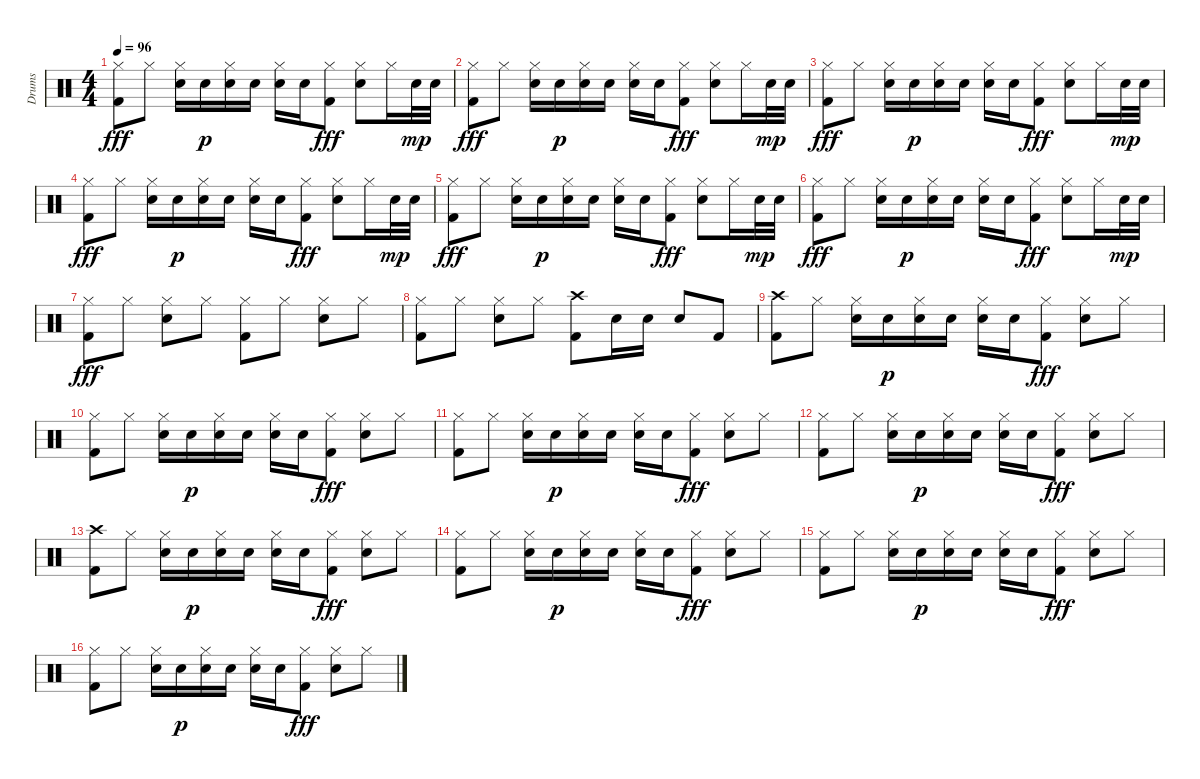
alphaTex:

\track ("Drums" "Drums") {instrument percussion}
\staff {score}
\articulation defaults
\ts (4 4)
\tempo 96
\clef neutral
\ks c
("Hi-Hat (closed)" "Kick (hit) 2").8{dy fff} "Hi-Hat (closed)".8 ("Hi-Hat (closed)" "Snare (hit) 2").16 "Snare (hit) 2".16{dy p} ("Hi-Hat (closed)" "Snare (hit) 2").16 "Snare (hit) 2".16 ("Hi-Hat (closed)" "Snare (hit) 2").16 "Snare (hit) 2".16 ("Hi-Hat (closed)" "Kick (hit) 2").8{dy fff} ("Hi-Hat (closed)" "Snare (hit) 2").8 "Hi-Hat (closed)".16 "Snare (hit) 2".32{dy mp} "Snare (hit) 2".32 |
("Hi-Hat (closed)" "Kick (hit) 2").8{dy fff} "Hi-Hat (closed)".8 ("Hi-Hat (closed)" "Snare (hit) 2").16 "Snare (hit) 2".16{dy p} ("Hi-Hat (closed)" "Snare (hit) 2").16 "Snare (hit) 2".16 ("Hi-Hat (closed)" "Snare (hit) 2").16 "Snare (hit) 2".16 ("Hi-Hat (closed)" "Kick (hit) 2").8{dy fff} ("Hi-Hat (closed)" "Snare (hit) 2").8 "Hi-Hat (closed)".16 "Snare (hit) 2".32{dy mp} "Snare (hit) 2".32 |
("Hi-Hat (closed)" "Kick (hit) 2").8{dy fff} "Hi-Hat (closed)".8 ("Hi-Hat (closed)" "Snare (hit) 2").16 "Snare (hit) 2".16{dy p} ("Hi-Hat (closed)" "Snare (hit) 2").16 "Snare (hit) 2".16 ("Hi-Hat (closed)" "Snare (hit) 2").16 "Snare (hit) 2".16 ("Hi-Hat (closed)" "Kick (hit) 2").8{dy fff} ("Hi-Hat (closed)" "Snare (hit) 2").8 "Hi-Hat (closed)".16 "Snare (hit) 2".32{dy mp} "Snare (hit) 2".32 |
("Hi-Hat (closed)" "Kick (hit) 2").8{dy fff} "Hi-Hat (closed)".8 ("Hi-Hat (closed)" "Snare (hit) 2").16 "Snare (hit) 2".16{dy p} ("Hi-Hat (closed)" "Snare (hit) 2").16 "Snare (hit) 2".16 ("Hi-Hat (closed)" "Snare (hit) 2").16 "Snare (hit) 2".16 ("Hi-Hat (closed)" "Kick (hit) 2").8{dy fff} ("Hi-Hat (closed)" "Snare (hit) 2").8 "Hi-Hat (closed)".16 "Snare (hit) 2".32{dy mp} "Snare (hit) 2".32 |
("Hi-Hat (closed)" "Kick (hit) 2").8{dy fff} "Hi-Hat (closed)".8 ("Hi-Hat (closed)" "Snare (hit) 2").16 "Snare (hit) 2".16{dy p} ("Hi-Hat (closed)" "Snare (hit) 2").16 "Snare (hit) 2".16 ("Hi-Hat (closed)" "Snare (hit) 2").16 "Snare (hit) 2".16 ("Hi-Hat (closed)" "Kick (hit) 2").8{dy fff} ("Hi-Hat (closed)" "Snare (hit) 2").8 "Hi-Hat (closed)".16 "Snare (hit) 2".32{dy mp} "Snare (hit) 2".32 |
("Hi-Hat (closed)" "Kick (hit) 2").8{dy fff} "Hi-Hat (closed)".8 ("Hi-Hat (closed)" "Snare (hit) 2").16 "Snare (hit) 2".16{dy p} ("Hi-Hat (closed)" "Snare (hit) 2").16 "Snare (hit) 2".16 ("Hi-Hat (closed)" "Snare (hit) 2").16 "Snare (hit) 2".16 ("Hi-Hat (closed)" "Kick (hit) 2").8{dy fff} ("Hi-Hat (closed)" "Snare (hit) 2").8 "Hi-Hat (closed)".16 "Snare (hit) 2".32{dy mp} "Snare (hit) 2".32 |
("Hi-Hat (closed)" "Kick (hit) 2").8{dy fff} "Hi-Hat (closed)".8 ("Hi-Hat (closed)" "Snare (hit) 2").8 "Hi-Hat (closed)".8 ("Hi-Hat (closed)" "Kick (hit) 2").8 "Hi-Hat (closed)".8 ("Hi-Hat (closed)" "Snare (hit) 2").8 "Hi-Hat (closed)".8 |
("Hi-Hat (closed)" "Kick (hit) 2").8 "Hi-Hat (closed)".8 ("Hi-Hat (closed)" "Snare (hit) 2").8 "Hi-Hat (closed)".8 ("Crash high (hit)" "Kick (hit) 2").8 "Snare (hit) 2".16 "Snare (hit) 2".16 "Snare (hit) 2".8 "Kick (hit) 2".8 |
("Crash high (hit)" "Kick (hit) 2").8 "Hi-Hat (closed)".8 ("Hi-Hat (closed)" "Snare (hit) 2").16 "Snare (hit) 2".16{dy p} ("Hi-Hat (closed)" "Snare (hit) 2").16 "Snare (hit) 2".16 ("Hi-Hat (closed)" "Snare (hit) 2").16 "Snare (hit) 2".16 ("Hi-Hat (closed)" "Kick (hit) 2").8{dy fff} ("Hi-Hat (closed)" "Snare (hit) 2").8 "Hi-Hat (closed)".8 |
("Hi-Hat (closed)" "Kick (hit) 2").8 "Hi-Hat (closed)".8 ("Hi-Hat (closed)" "Snare (hit) 2").16 "Snare (hit) 2".16{dy p} ("Hi-Hat (closed)" "Snare (hit) 2").16 "Snare (hit) 2".16 ("Hi-Hat (closed)" "Snare (hit) 2").16 "Snare (hit) 2".16 ("Hi-Hat (closed)" "Kick (hit) 2").8{dy fff} ("Hi-Hat (closed)" "Snare (hit) 2").8 "Hi-Hat (closed)".8 |
("Hi-Hat (closed)" "Kick (hit) 2").8 "Hi-Hat (closed)".8 ("Hi-Hat (closed)" "Snare (hit) 2").16 "Snare (hit) 2".16{dy p} ("Hi-Hat (closed)" "Snare (hit) 2").16 "Snare (hit) 2".16 ("Hi-Hat (closed)" "Snare (hit) 2").16 "Snare (hit) 2".16 ("Hi-Hat (closed)" "Kick (hit) 2").8{dy fff} ("Hi-Hat (closed)" "Snare (hit) 2").8 "Hi-Hat (closed)".8 |
("Hi-Hat (closed)" "Kick (hit) 2").8 "Hi-Hat (closed)".8 ("Hi-Hat (closed)" "Snare (hit) 2").16 "Snare (hit) 2".16{dy p} ("Hi-Hat (closed)" "Snare (hit) 2").16 "Snare (hit) 2".16 ("Hi-Hat (closed)" "Snare (hit) 2").16 "Snare (hit) 2".16 ("Hi-Hat (closed)" "Kick (hit) 2").8{dy fff} ("Hi-Hat (closed)" "Snare (hit) 2").8 "Hi-Hat (closed)".8 |
("Crash high (hit)" "Kick (hit) 2").8 "Hi-Hat (closed)".8 ("Hi-Hat (closed)" "Snare (hit) 2").16 "Snare (hit) 2".16{dy p} ("Hi-Hat (closed)" "Snare (hit) 2").16 "Snare (hit) 2".16 ("Hi-Hat (closed)" "Snare (hit) 2").16 "Snare (hit) 2".16 ("Hi-Hat (closed)" "Kick (hit) 2").8{dy fff} ("Hi-Hat (closed)" "Snare (hit) 2").8 "Hi-Hat (closed)".8 |
("Hi-Hat (closed)" "Kick (hit) 2").8 "Hi-Hat (closed)".8 ("Hi-Hat (closed)" "Snare (hit) 2").16 "Snare (hit) 2".16{dy p} ("Hi-Hat (closed)" "Snare (hit) 2").16 "Snare (hit) 2".16 ("Hi-Hat (closed)" "Snare (hit) 2").16 "Snare (hit) 2".16 ("Hi-Hat (closed)" "Kick (hit) 2").8{dy fff} ("Hi-Hat (closed)" "Snare (hit) 2").8 "Hi-Hat (closed)".8 |
("Hi-Hat (closed)" "Kick (hit) 2").8 "Hi-Hat (closed)".8 ("Hi-Hat (closed)" "Snare (hit) 2").16 "Snare (hit) 2".16{dy p} ("Hi-Hat (closed)" "Snare (hit) 2").16 "Snare (hit) 2".16 ("Hi-Hat (closed)" "Snare (hit) 2").16 "Snare (hit) 2".16 ("Hi-Hat (closed)" "Kick (hit) 2").8{dy fff} ("Hi-Hat (closed)" "Snare (hit) 2").8 "Hi-Hat (closed)".8 |
("Hi-Hat (closed)" "Kick (hit) 2").8 "Hi-Hat (closed)".8 ("Hi-Hat (closed)" "Snare (hit) 2").16 "Snare (hit) 2".16{dy p} ("Hi-Hat (closed)" "Snare (hit) 2").16 "Snare (hit) 2".16 ("Hi-Hat (closed)" "Snare (hit) 2").16 "Snare (hit) 2".16 ("Hi-Hat (closed)" "Kick (hit) 2").8{dy fff} ("Hi-Hat (closed)" "Snare (hit) 2").8 "Hi-Hat (closed)".8
